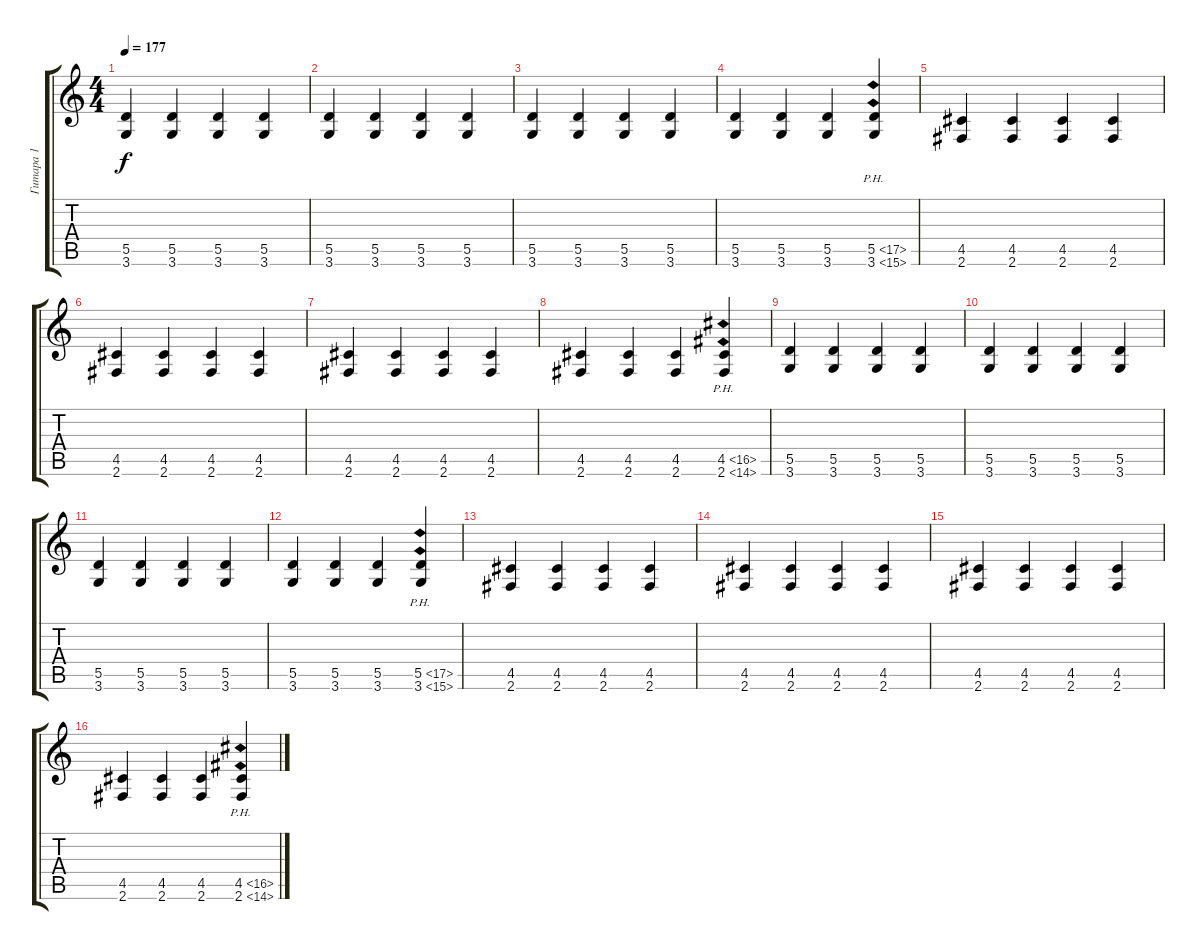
\track ("Гитара 1" "Гитара 1") {instrument overdrivenguitar}
\staff {score tabs}
\tuning (E4 B3 G3 D3 A2 E2) {hide}
\ts (4 4)
\tempo 177
\clef g2
\ks c
(5.5 3.6).4{dy f} (5.5 3.6).4 (5.5 3.6).4 (5.5 3.6).4 |
(5.5 3.6).4 (5.5 3.6).4 (5.5 3.6).4 (5.5 3.6).4 |
(5.5 3.6).4 (5.5 3.6).4 (5.5 3.6).4 (5.5 3.6).4 |
(5.5 3.6).4 (5.5 3.6).4 (5.5 3.6).4 (5.5{ph 12} 3.6{ph 12}).4 |
(4.5 2.6).4 (4.5 2.6).4 (4.5 2.6).4 (4.5 2.6).4 |
(4.5 2.6).4 (4.5 2.6).4 (4.5 2.6).4 (4.5 2.6).4 |
(4.5 2.6).4 (4.5 2.6).4 (4.5 2.6).4 (4.5 2.6).4 |
(4.5 2.6).4 (4.5 2.6).4 (4.5 2.6).4 (4.5{ph 12} 2.6{ph 12}).4 |
(5.5 3.6).4 (5.5 3.6).4 (5.5 3.6).4 (5.5 3.6).4 |
(5.5 3.6).4 (5.5 3.6).4 (5.5 3.6).4 (5.5 3.6).4 |
(5.5 3.6).4 (5.5 3.6).4 (5.5 3.6).4 (5.5 3.6).4 |
(5.5 3.6).4 (5.5 3.6).4 (5.5 3.6).4 (5.5{ph 12} 3.6{ph 12}).4 |
(4.5 2.6).4 (4.5 2.6).4 (4.5 2.6).4 (4.5 2.6).4 |
(4.5 2.6).4 (4.5 2.6).4 (4.5 2.6).4 (4.5 2.6).4 |
(4.5 2.6).4 (4.5 2.6).4 (4.5 2.6).4 (4.5 2.6).4 |
(4.5 2.6).4 (4.5 2.6).4 (4.5 2.6).4 (4.5{ph 12} 2.6{ph 12}).4
